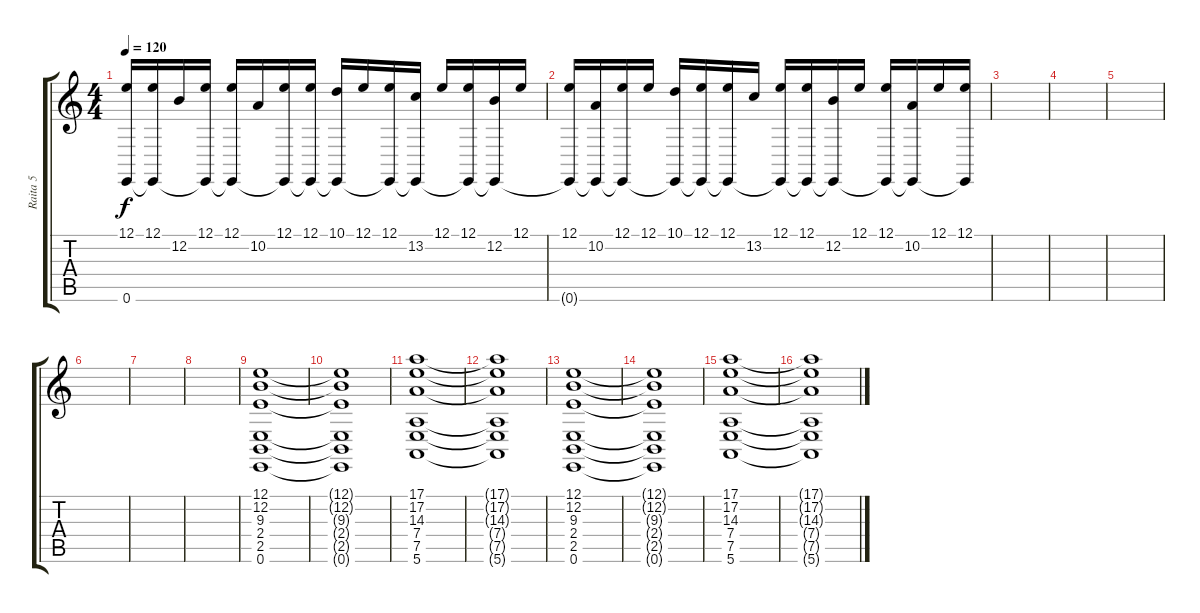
\track ("Raita 5" "Raita 5") {instrument stringensemble1}
\staff {score tabs}
\tuning (E4 B3 G3 D3 A2 E2) {hide}
\ts (4 4)
\tempo 120
\clef g2
\ks c
(12.1 0.6{t}).16{dy f} (12.1 0.6{t}).16 12.2.16 (12.1 0.6{t}).16 (12.1 0.6{t}).16 10.2.16 (12.1 0.6{t}).16 (12.1 0.6{t}).16 (10.1 0.6{t}).16 12.1.16 (12.1 0.6{t}).16 (13.2 0.6{t}).16 12.1.16 (12.1 0.6{t}).16 (12.2 0.6{t}).16 12.1.16 |
(12.1 0.6{t}).16 (10.2 0.6{t}).16 (12.1 0.6{t}).16 12.1.16 (10.1 0.6{t}).16 (12.1 0.6{t}).16 (12.1 0.6{t}).16 13.2.16 (12.1 0.6{t}).16 (12.1 0.6{t}).16 (12.2 0.6{t}).16 12.1.16 (12.1 0.6{t}).16 (10.2 0.6{t}).16 12.1.16 (12.1 0.6{t}).16 |
|
|
|
|
|
|
(12.1 12.2 9.3 2.4 2.5 0.6).1{instrument stringensemble1} |
(12.1{t} 12.2{t} 9.3{t} 2.4{t} 2.5{t} 0.6{t}).1 |
(17.1 17.2 14.3 7.4 7.5 5.6).1 |
(17.1{t} 17.2{t} 14.3{t} 7.4{t} 7.5{t} 5.6{t}).1 |
(12.1 12.2 9.3 2.4 2.5 0.6).1 |
(12.1{t} 12.2{t} 9.3{t} 2.4{t} 2.5{t} 0.6{t}).1 |
(17.1 17.2 14.3 7.4 7.5 5.6).1 |
(17.1{t} 17.2{t} 14.3{t} 7.4{t} 7.5{t} 5.6{t}).1
